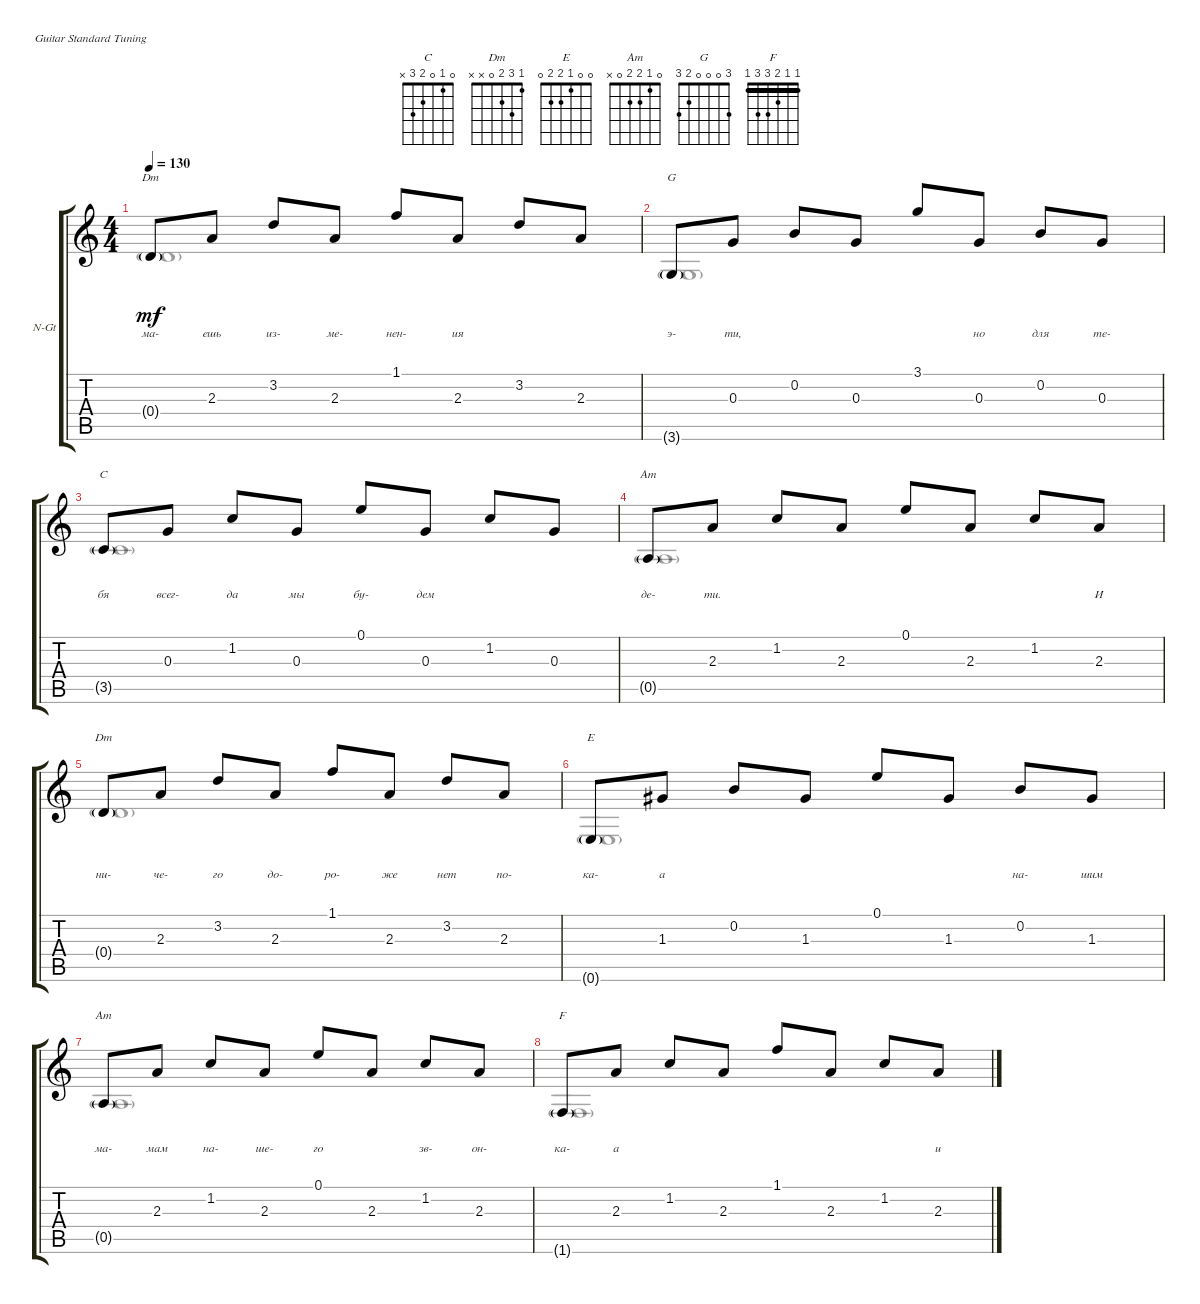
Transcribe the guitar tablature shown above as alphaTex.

\defaultSystemsLayout 4
\bracketExtendMode groupsimilarinstruments
\firstSystemTrackNameOrientation horizontal
\otherSystemsTrackNameOrientation horizontal
\track ("Nylon Guitar" "N-Gt") {instrument acousticguitarnylon}
\staff {score tabs}
\tuning (E4 B3 G3 D3 A2 E2)
\chord ("C" 0 1 0 2 3 x)
\chord ("Dm" 1 3 2 0 x x)
\chord ("E" 0 0 1 2 2 0)
\chord ("Am" 0 1 2 2 0 x)
\chord ("G" 3 0 0 0 2 3)
\chord ("F" 1 1 2 3 3 1) {barre (1 1)}
\voice
\ts (4 4)
\tempo 130
\clef g2
\ks c
0.4{g}.8{ch "Dm" lyrics (0 "ма-") lyrics (1 "") lyrics (2 "") lyrics (3 "") lyrics (4 "") dy mf} 2.3.8{lyrics (0 "ешь") lyrics (1 "") lyrics (2 "") lyrics (3 "") lyrics (4 "")} 3.2.8{lyrics (0 "из-") lyrics (1 "") lyrics (2 "") lyrics (3 "") lyrics (4 "")} 2.3.8{lyrics (0 "ме-") lyrics (1 "") lyrics (2 "") lyrics (3 "") lyrics (4 "")} 1.1.8{lyrics (0 "нен-") lyrics (1 "") lyrics (2 "") lyrics (3 "") lyrics (4 "")} 2.3.8{lyrics (0 "ия") lyrics (1 "") lyrics (2 "") lyrics (3 "") lyrics (4 "")} 3.2.8{lyrics (0 "") lyrics (1 "") lyrics (2 "") lyrics (3 "") lyrics (4 "")} 2.3.8{lyrics (0 "") lyrics (1 "") lyrics (2 "") lyrics (3 "") lyrics (4 "")} |
3.6{g}.8{ch "G" lyrics (0 "э-") lyrics (1 "") lyrics (2 "") lyrics (3 "") lyrics (4 "")} 0.3.8{lyrics (0 "ти,") lyrics (1 "") lyrics (2 "") lyrics (3 "") lyrics (4 "")} 0.2.8{lyrics (0 "") lyrics (1 "") lyrics (2 "") lyrics (3 "") lyrics (4 "")} 0.3.8{lyrics (0 "") lyrics (1 "") lyrics (2 "") lyrics (3 "") lyrics (4 "")} 3.1.8{lyrics (0 "") lyrics (1 "") lyrics (2 "") lyrics (3 "") lyrics (4 "")} 0.3.8{lyrics (0 "но") lyrics (1 "") lyrics (2 "") lyrics (3 "") lyrics (4 "")} 0.2.8{lyrics (0 "для") lyrics (1 "") lyrics (2 "") lyrics (3 "") lyrics (4 "")} 0.3.8{lyrics (0 "те-") lyrics (1 "") lyrics (2 "") lyrics (3 "") lyrics (4 "")} |
3.5{g}.8{ch "C" lyrics (0 "бя") lyrics (1 "") lyrics (2 "") lyrics (3 "") lyrics (4 "")} 0.3.8{lyrics (0 "всег-") lyrics (1 "") lyrics (2 "") lyrics (3 "") lyrics (4 "")} 1.2.8{lyrics (0 "да") lyrics (1 "") lyrics (2 "") lyrics (3 "") lyrics (4 "")} 0.3.8{lyrics (0 "мы") lyrics (1 "") lyrics (2 "") lyrics (3 "") lyrics (4 "")} 0.1.8{lyrics (0 "бу-") lyrics (1 "") lyrics (2 "") lyrics (3 "") lyrics (4 "")} 0.3.8{lyrics (0 "дем") lyrics (1 "") lyrics (2 "") lyrics (3 "") lyrics (4 "")} 1.2.8{lyrics (0 "") lyrics (1 "") lyrics (2 "") lyrics (3 "") lyrics (4 "")} 0.3.8{lyrics (0 "") lyrics (1 "") lyrics (2 "") lyrics (3 "") lyrics (4 "")} |
0.5{g}.8{ch "Am" lyrics (0 "де-") lyrics (1 "") lyrics (2 "") lyrics (3 "") lyrics (4 "")} 2.3.8{lyrics (0 "ти.") lyrics (1 "") lyrics (2 "") lyrics (3 "") lyrics (4 "")} 1.2.8{lyrics (0 "") lyrics (1 "") lyrics (2 "") lyrics (3 "") lyrics (4 "")} 2.3.8{lyrics (0 "") lyrics (1 "") lyrics (2 "") lyrics (3 "") lyrics (4 "")} 0.1.8{lyrics (0 "") lyrics (1 "") lyrics (2 "") lyrics (3 "") lyrics (4 "")} 2.3.8{lyrics (0 "") lyrics (1 "") lyrics (2 "") lyrics (3 "") lyrics (4 "")} 1.2.8{lyrics (0 "") lyrics (1 "") lyrics (2 "") lyrics (3 "") lyrics (4 "")} 2.3.8{lyrics (0 "И") lyrics (1 "") lyrics (2 "") lyrics (3 "") lyrics (4 "")} |
\scale
0.366621 0.4{g}.8{ch "Dm" lyrics (0 "ни-") lyrics (1 "") lyrics (2 "") lyrics (3 "") lyrics (4 "")} 2.3.8{lyrics (0 "че-") lyrics (1 "") lyrics (2 "") lyrics (3 "") lyrics (4 "")} 3.2.8{lyrics (0 "го") lyrics (1 "") lyrics (2 "") lyrics (3 "") lyrics (4 "")} 2.3.8{lyrics (0 "до-") lyrics (1 "") lyrics (2 "") lyrics (3 "") lyrics (4 "")} 1.1.8{lyrics (0 "ро-") lyrics (1 "") lyrics (2 "") lyrics (3 "") lyrics (4 "")} 2.3.8{lyrics (0 "же") lyrics (1 "") lyrics (2 "") lyrics (3 "") lyrics (4 "")} 3.2.8{lyrics (0 "нет") lyrics (1 "") lyrics (2 "") lyrics (3 "") lyrics (4 "")} 2.3.8{lyrics (0 "по-") lyrics (1 "") lyrics (2 "") lyrics (3 "") lyrics (4 "")} |
\scale
0.325308 0.6{g}.8{ch "E" lyrics (0 "ка-") lyrics (1 "") lyrics (2 "") lyrics (3 "") lyrics (4 "")} 1.3.8{lyrics (0 "а") lyrics (1 "") lyrics (2 "") lyrics (3 "") lyrics (4 "")} 0.2.8{lyrics (0 "") lyrics (1 "") lyrics (2 "") lyrics (3 "") lyrics (4 "")} 1.3.8{lyrics (0 "") lyrics (1 "") lyrics (2 "") lyrics (3 "") lyrics (4 "")} 0.1.8{lyrics (0 "") lyrics (1 "") lyrics (2 "") lyrics (3 "") lyrics (4 "")} 1.3.8{lyrics (0 "") lyrics (1 "") lyrics (2 "") lyrics (3 "") lyrics (4 "")} 0.2.8{lyrics (0 "на-") lyrics (1 "") lyrics (2 "") lyrics (3 "") lyrics (4 "")} 1.3.8{lyrics (0 "шим") lyrics (1 "") lyrics (2 "") lyrics (3 "") lyrics (4 "")} |
\scale
0.307983 0.5{g}.8{ch "Am" lyrics (0 "ма-") lyrics (1 "") lyrics (2 "") lyrics (3 "") lyrics (4 "")} 2.3.8{lyrics (0 "мам") lyrics (1 "") lyrics (2 "") lyrics (3 "") lyrics (4 "")} 1.2.8{lyrics (0 "на-") lyrics (1 "") lyrics (2 "") lyrics (3 "") lyrics (4 "")} 2.3.8{lyrics (0 "ше-") lyrics (1 "") lyrics (2 "") lyrics (3 "") lyrics (4 "")} 0.1.8{lyrics (0 "го") lyrics (1 "") lyrics (2 "") lyrics (3 "") lyrics (4 "")} 2.3.8{lyrics (0 "") lyrics (1 "") lyrics (2 "") lyrics (3 "") lyrics (4 "")} 1.2.8{lyrics (0 "зв-") lyrics (1 "") lyrics (2 "") lyrics (3 "") lyrics (4 "")} 2.3.8{lyrics (0 "он-") lyrics (1 "") lyrics (2 "") lyrics (3 "") lyrics (4 "")} |
\scale
0.360961 1.6{g}.8{ch "F" lyrics (0 "ка-") lyrics (1 "") lyrics (2 "") lyrics (3 "") lyrics (4 "")} 2.3.8{lyrics (0 "а") lyrics (1 "") lyrics (2 "") lyrics (3 "") lyrics (4 "")} 1.2.8{lyrics (0 "") lyrics (1 "") lyrics (2 "") lyrics (3 "") lyrics (4 "")} 2.3.8{lyrics (0 "") lyrics (1 "") lyrics (2 "") lyrics (3 "") lyrics (4 "")} 1.1.8{lyrics (0 "") lyrics (1 "") lyrics (2 "") lyrics (3 "") lyrics (4 "")} 2.3.8{lyrics (0 "") lyrics (1 "") lyrics (2 "") lyrics (3 "") lyrics (4 "")} 1.2.8{lyrics (0 "") lyrics (1 "") lyrics (2 "") lyrics (3 "") lyrics (4 "")} 2.3.8{lyrics (0 "и") lyrics (1 "") lyrics (2 "") lyrics (3 "") lyrics (4 "")}
\voice
\clef g2
\ottava regular
\simile none
\ks c
0.4{g}.1{dy mf} |
3.6{g}.1 |
3.5{g}.1 |
0.5{g}.1 |
\scale
0.366621 0.4{g}.1 |
\scale
0.325308 0.6{g}.1 |
\scale
0.307983 0.5{g}.1 |
\scale
0.360961 1.6{g}.1
